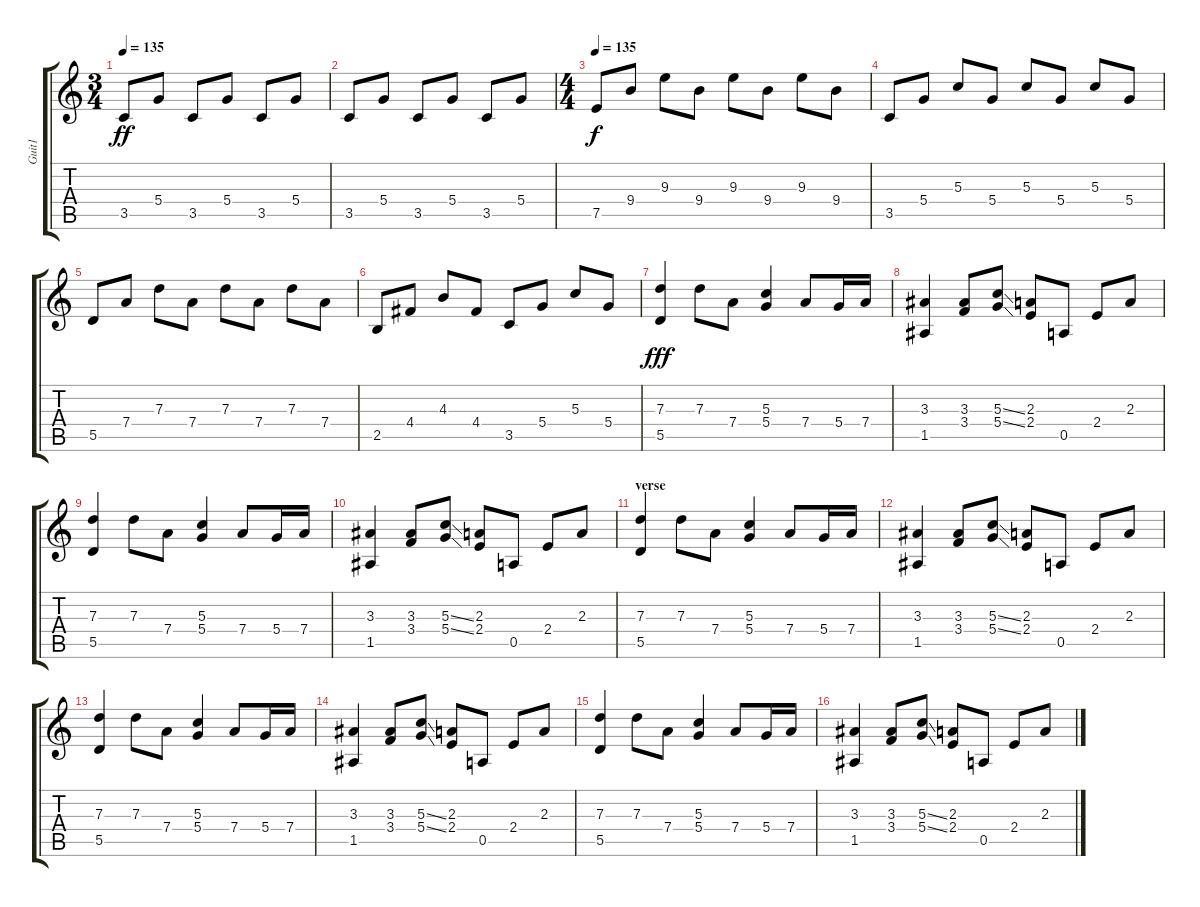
\track ("Guit1" "Guit1") {instrument distortionguitar}
\staff {score tabs}
\tuning (E4 B3 G3 D3 A2 E2) {hide}
\ts (3 4)
\tempo 135
\clef g2
\ks c
3.5.8{dy ff} 5.4.8 3.5.8 5.4.8 3.5.8 5.4.8 |
3.5.8 5.4.8 3.5.8 5.4.8 3.5.8 5.4.8 |
\ts (4 4)
\tempo 135
7.5.8{dy f volume 11 instrument acousticguitarnylon} 9.4.8 9.3.8 9.4.8 9.3.8 9.4.8 9.3.8 9.4.8 |
3.5.8 5.4.8 5.3.8 5.4.8 5.3.8 5.4.8 5.3.8 5.4.8 |
5.5.8 7.4.8 7.3.8 7.4.8 7.3.8 7.4.8 7.3.8 7.4.8 |
2.5.8 4.4.8 4.3.8 4.4.8 3.5.8 5.4.8 5.3.8 5.4.8 |
(7.3 5.5).4{dy fff volume 14 instrument acousticguitarnylon} 7.3.8 7.4.8 (5.3 5.4).4 7.4.8 5.4.16 7.4.16 |
(3.3 1.5).4 (3.3 3.4).8 (5.3{ss} 5.4{ss}).8 (2.3 2.4).8 0.5.8 2.4.8 2.3.8 |
(7.3 5.5).4 7.3.8 7.4.8 (5.3 5.4).4 7.4.8 5.4.16 7.4.16 |
(3.3 1.5).4 (3.3 3.4).8 (5.3{ss} 5.4{ss}).8 (2.3 2.4).8 0.5.8 2.4.8 2.3.8 |
\section ("" "verse")
(7.3 5.5).4{volume 14 instrument acousticguitarnylon} 7.3.8 7.4.8 (5.3 5.4).4 7.4.8 5.4.16 7.4.16 |
(3.3 1.5).4 (3.3 3.4).8 (5.3{ss} 5.4{ss}).8 (2.3 2.4).8 0.5.8 2.4.8 2.3.8 |
(7.3 5.5).4 7.3.8 7.4.8 (5.3 5.4).4 7.4.8 5.4.16 7.4.16 |
(3.3 1.5).4 (3.3 3.4).8 (5.3{ss} 5.4{ss}).8 (2.3 2.4).8 0.5.8 2.4.8 2.3.8 |
(7.3 5.5).4{volume 14 instrument acousticguitarnylon} 7.3.8 7.4.8 (5.3 5.4).4 7.4.8 5.4.16 7.4.16 |
(3.3 1.5).4 (3.3 3.4).8 (5.3{ss} 5.4{ss}).8 (2.3 2.4).8 0.5.8 2.4.8 2.3.8
